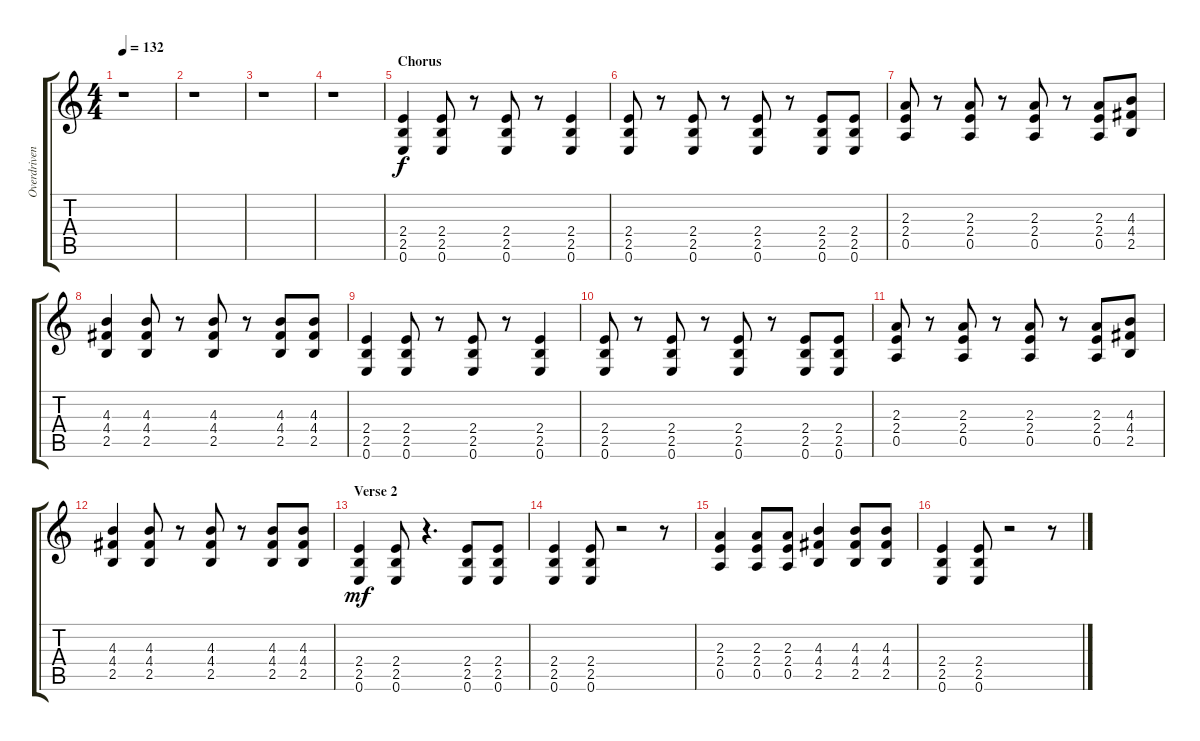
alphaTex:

\track ("Overdriven Guitar" "Overdriven") {instrument overdrivenguitar}
\staff {score tabs}
\tuning (E4 B3 G3 D3 A2 E2) {hide}
\ts (4 4)
\tempo 132
\clef g2
\ks c
r.1{dy f} |
r.1 |
r.1 |
r.1 |
\section ("" "Chorus")
(2.4 2.5 0.6).4 (2.4 2.5 0.6).8 r.8 (2.4 2.5 0.6).8 r.8 (2.4 2.5 0.6).4 |
(2.4 2.5 0.6).8 r.8 (2.4 2.5 0.6).8 r.8 (2.4 2.5 0.6).8 r.8 (2.4 2.5 0.6).8 (2.4 2.5 0.6).8 |
(2.3 2.4 0.5).8 r.8 (2.3 2.4 0.5).8 r.8 (2.3 2.4 0.5).8 r.8 (2.3 2.4 0.5).8 (4.3 4.4 2.5).8 |
(4.3 4.4 2.5).4 (4.3 4.4 2.5).8 r.8 (4.3 4.4 2.5).8 r.8 (4.3 4.4 2.5).8 (4.3 4.4 2.5).8 |
(2.4 2.5 0.6).4 (2.4 2.5 0.6).8 r.8 (2.4 2.5 0.6).8 r.8 (2.4 2.5 0.6).4 |
(2.4 2.5 0.6).8 r.8 (2.4 2.5 0.6).8 r.8 (2.4 2.5 0.6).8 r.8 (2.4 2.5 0.6).8 (2.4 2.5 0.6).8 |
(2.3 2.4 0.5).8 r.8 (2.3 2.4 0.5).8 r.8 (2.3 2.4 0.5).8 r.8 (2.3 2.4 0.5).8 (4.3 4.4 2.5).8 |
(4.3 4.4 2.5).4 (4.3 4.4 2.5).8 r.8 (4.3 4.4 2.5).8 r.8 (4.3 4.4 2.5).8 (4.3 4.4 2.5).8 |
\section ("" "Verse 2")
(2.4 2.5 0.6).4{dy mf} (2.4 2.5 0.6).8 r.4{d} (2.4 2.5 0.6).8 (2.4 2.5 0.6).8 |
(2.4 2.5 0.6).4 (2.4 2.5 0.6).8 r.2 r.8 |
(2.3 2.4 0.5).4 (2.3 2.4 0.5).8 (2.3 2.4 0.5).8 (4.3 4.4 2.5).4 (4.3 4.4 2.5).8 (4.3 4.4 2.5).8 |
(2.4 2.5 0.6).4 (2.4 2.5 0.6).8 r.2 r.8
